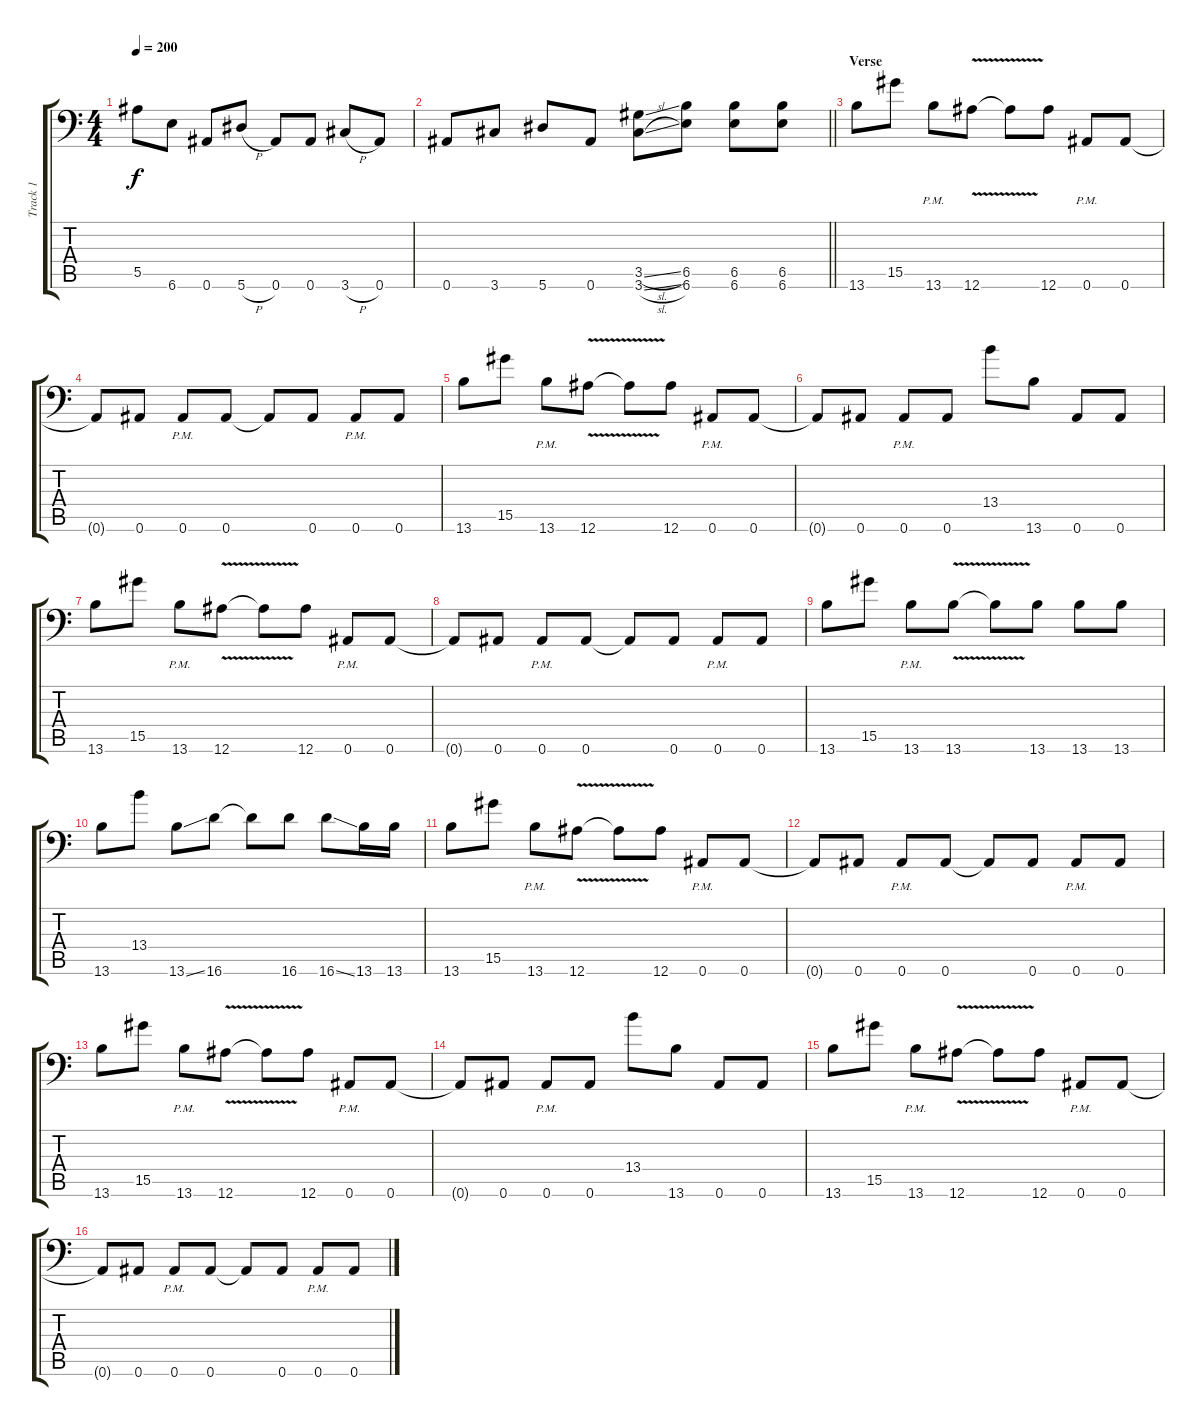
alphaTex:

\track ("Track 1" "Track 1") {instrument distortionguitar}
\staff {score tabs}
\tuning (C4 G3 Eb3 Bb2 F2 Bb1) {hide}
\ts (4 4)
\tempo 200
\clef f4
\ks c
5.5.8{dy f} 6.6.8 0.6.8 5.6{h}.8 0.6.8 0.6.8 3.6{h}.8 0.6.8 |
\barLineRight lightlight
0.6.8 3.6.8 5.6.8 0.6.8 (3.5{sl} 3.6{sl}).8 (6.5 6.6).8 (6.5 6.6).8 (6.5 6.6).8 |
\section ("" "Verse")
13.6.8 15.5.8 13.6{pm}.8 12.6{v}.8 12.6{t}.8 12.6.8 0.6{pm}.8 0.6.8 |
0.6{t}.8 0.6.8 0.6{pm}.8 0.6.8 0.6{t}.8 0.6.8 0.6{pm}.8 0.6.8 |
13.6.8 15.5.8 13.6{pm}.8 12.6{v}.8 12.6{t}.8 12.6.8 0.6{pm}.8 0.6.8 |
0.6{t}.8 0.6.8 0.6{pm}.8 0.6.8 13.4.8 13.6.8 0.6.8 0.6.8 |
13.6.8 15.5.8 13.6{pm}.8 12.6{v}.8 12.6{t}.8 12.6.8 0.6{pm}.8 0.6.8 |
0.6{t}.8 0.6.8 0.6{pm}.8 0.6.8 0.6{t}.8 0.6.8 0.6{pm}.8 0.6.8 |
13.6.8 15.5.8 13.6{pm}.8 13.6{v}.8 13.6{t}.8 13.6.8 13.6.8 13.6.8 |
13.6.8 13.4.8 13.6{ss}.8 16.6.8 16.6{t}.8 16.6.8 16.6{ss}.8 13.6.16 13.6.16 |
13.6.8 15.5.8 13.6{pm}.8 12.6{v}.8 12.6{t}.8 12.6.8 0.6{pm}.8 0.6.8 |
0.6{t}.8 0.6.8 0.6{pm}.8 0.6.8 0.6{t}.8 0.6.8 0.6{pm}.8 0.6.8 |
13.6.8 15.5.8 13.6{pm}.8 12.6{v}.8 12.6{t}.8 12.6.8 0.6{pm}.8 0.6.8 |
0.6{t}.8 0.6.8 0.6{pm}.8 0.6.8 13.4.8 13.6.8 0.6.8 0.6.8 |
13.6.8 15.5.8 13.6{pm}.8 12.6{v}.8 12.6{t}.8 12.6.8 0.6{pm}.8 0.6.8 |
0.6{t}.8 0.6.8 0.6{pm}.8 0.6.8 0.6{t}.8 0.6.8 0.6{pm}.8 0.6.8
